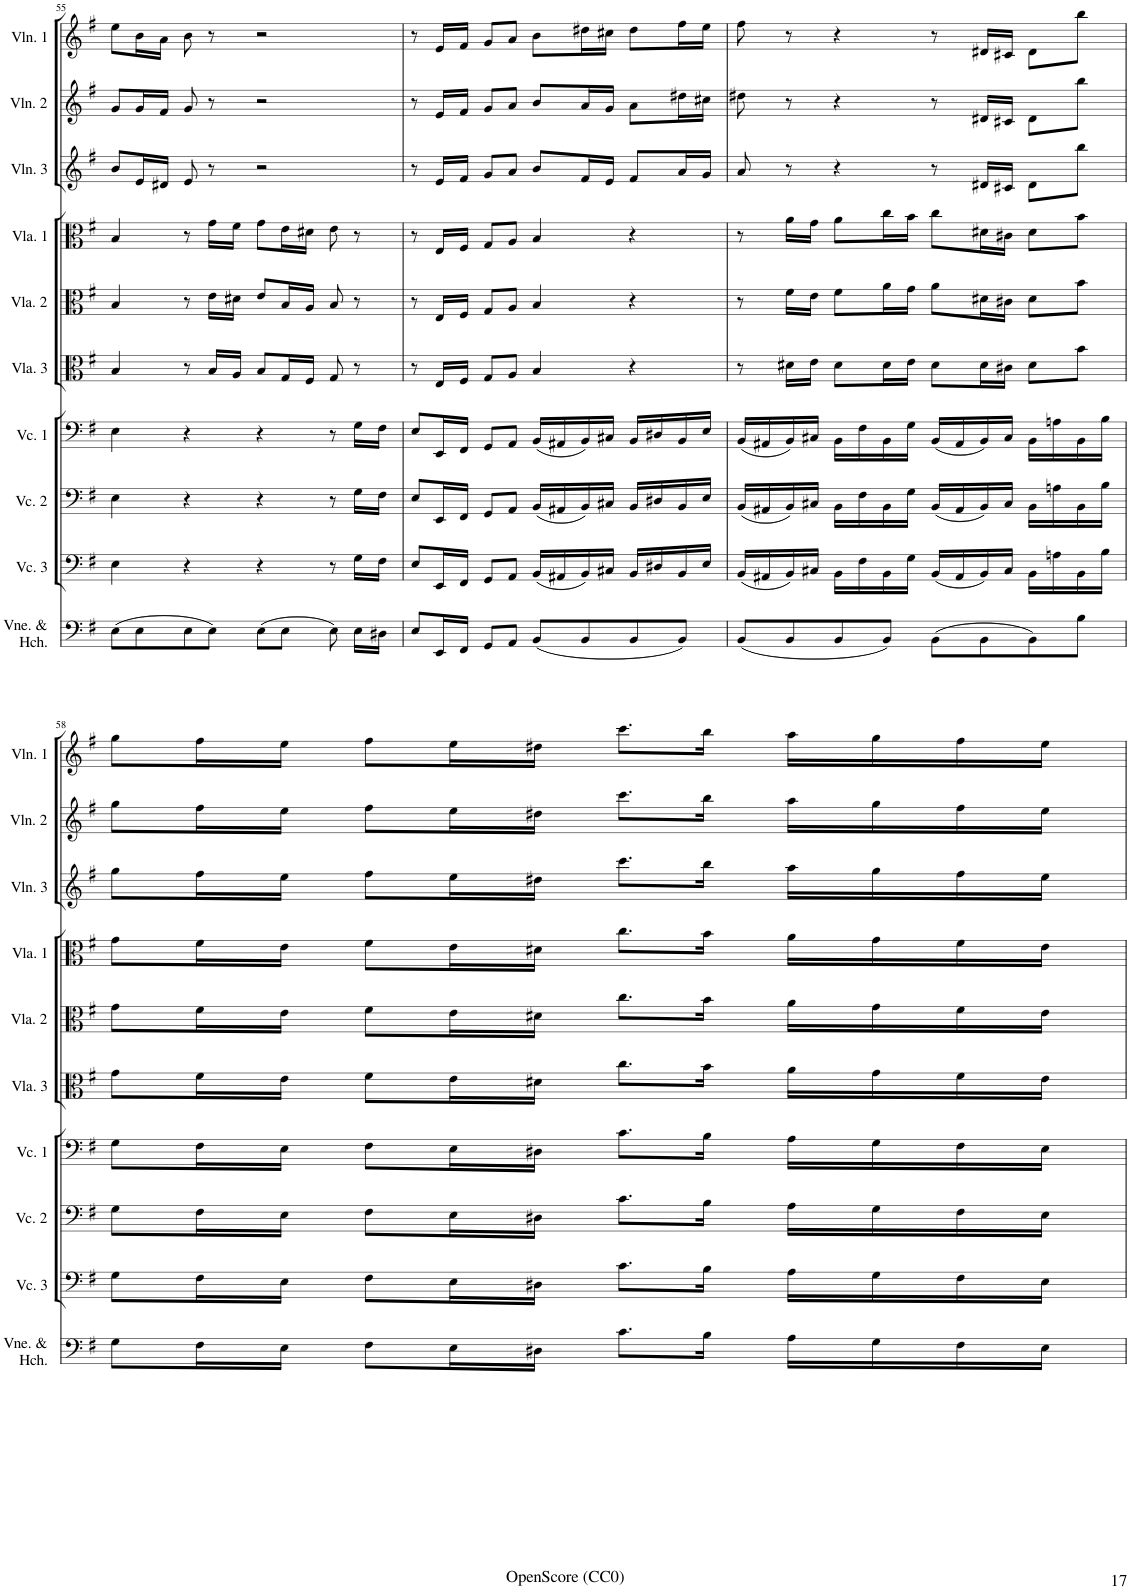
**kern	**kern	**kern	**kern	**kern	**kern	**kern	**kern	**kern	**kern
*part10	*part9	*part8	*part7	*part6	*part5	*part4	*part3	*part2	*part1
*staff10	*staff9	*staff8	*staff7	*staff6	*staff5	*staff4	*staff3	*staff2	*staff1
*I"Violone &amp; Harpsichord	*I"Violoncello 3	*I"Violoncello 2	*I"Violoncello 1	*I"Viola 3	*I"Viola 2	*I"Viola 1	*I"Violin 3	*I"Violin 2	*I"Violin 1
*I'Vne. &amp; Hch.	*I'Vc. 3	*I'Vc. 2	*I'Vc. 1	*I'Vla. 3	*I'Vla. 2	*I'Vla. 1	*I'Vln. 3	*I'Vln. 2	*I'Vln. 1
!!LO:PB:g=z
*clefF4	*clefF4	*clefF4	*clefF4	*clefC3	*clefC3	*clefC3	*clefG2	*clefG2	*clefG2
*k[f#]	*k[f#]	*k[f#]	*k[f#]	*k[f#]	*k[f#]	*k[f#]	*k[f#]	*k[f#]	*k[f#]
*M4/4	*M4/4	*M4/4	*M4/4	*M4/4	*M4/4	*M4/4	*M4/4	*M4/4	*M4/4
*met(c|)	*met(c|)	*met(c|)	*met(c|)	*met(c|)	*met(c|)	*met(c|)	*met(c|)	*met(c|)	*met(c|)
=55	=55	=55	=55	=55	=55	=55	=55	=55	=55
(8E\L	4E\	4E\	4E\	4B/	4B/	4B/	8b/L	8g/L	8ee\L
8E\	.	.	.	.	.	.	16e/L	16g/L	16b\L
.	.	.	.	.	.	.	16d#X/JJ	16f#/JJ	16a\JJ
8E\	4r	4r	4r	8r	8r	8r	8e/	8g/	8b\
8E\J)	.	.	.	16B/LL	16e\LL	16g\LL	8r	8r	8r
.	.	.	.	16A/JJ	16d#X\JJ	16f#\JJ	.	.	.
(8E\L	4r	4r	4r	8B/L	8e/L	8g\L	2r	2r	2r
8E\J	.	.	.	16G/L	16B/L	16e\L	.	.	.
.	.	.	.	16F#/JJ	16A/JJ	16d#X\JJ	.	.	.
8E\)	8r	8r	8r	8G/	8B/	8e\	.	.	.
16E\LL	16G\LL	16G\LL	16G\LL	8r	8r	8r	.	.	.
16D#X\JJ	16F#\JJ	16F#\JJ	16F#\JJ	.	.	.	.	.	.
=56	=56	=56	=56	=56	=56	=56	=56	=56	=56
8E/L	8E/L	8E/L	8E/L	8r	8r	8r	8r	8r	8r
16EE/L	16EE/L	16EE/L	16EE/L	16E/LL	16E/LL	16E/LL	16e/LL	16e/LL	16e/LL
16FF#/JJ	16FF#/JJ	16FF#/JJ	16FF#/JJ	16F#/JJ	16F#/JJ	16F#/JJ	16f#/JJ	16f#/JJ	16f#/JJ
8GG/L	8GG/L	8GG/L	8GG/L	8G/L	8G/L	8G/L	8g/L	8g/L	8g/L
8AA/J	8AA/J	8AA/J	8AA/J	8A/J	8A/J	8A/J	8a/J	8a/J	8a/J
(8BB/L	(16BB/LL	(16BB/LL	(16BB/LL	4B/	4B/	4B/	8b/L	8b/L	8b\L
.	16AA#X/	16AA#X/	16AA#X/	.	.	.	.	.	.
8BB/	16BB/)	16BB/)	16BB/)	.	.	.	16f#/L	16a/L	16dd#X\L
.	16C#X/JJ	16C#X/JJ	16C#X/JJ	.	.	.	16e/JJ	16g/JJ	16cc#X\JJ
8BB/	16BB/LL	16BB/LL	16BB/LL	4r	4r	4r	8f#/L	8a\L	8dd#\L
.	16D#X/	16D#X/	16D#X/	.	.	.	.	.	.
8BB/J)	16BB/	16BB/	16BB/	.	.	.	16a/L	16dd#X\L	16ff#\L
.	16E/JJ	16E/JJ	16E/JJ	.	.	.	16g/JJ	16cc#X\JJ	16ee\JJ
=57	=57	=57	=57	=57	=57	=57	=57	=57	=57
(8BB/L	(16BB/LL	(16BB/LL	(16BB/LL	8r	8r	8r	8a/	8dd#X\	8ff#\
.	16AA#X/	16AA#X/	16AA#X/	.	.	.	.	.	.
8BB/	16BB/)	16BB/)	16BB/)	16d#X\LL	16f#\LL	16a\LL	8r	8r	8r
.	16C#X/JJ	16C#X/JJ	16C#X/JJ	16e\JJ	16e\JJ	16g\JJ	.	.	.
8BB/	16BB\LL	16BB\LL	16BB\LL	8d#\L	8f#\L	8a\L	4r	4r	4r
.	16F#\	16F#\	16F#\	.	.	.	.	.	.
8BB/J)	16BB\	16BB\	16BB\	16d#\L	16a\L	16cc\L	.	.	.
.	16G\JJ	16G\JJ	16G\JJ	16e\JJ	16g\JJ	16b\JJ	.	.	.
(8BB\L	(16BB/LL	(16BB/LL	(16BB/LL	8d#\L	8a\L	8cc\L	8r	8r	8r
.	16AA#/	16AA#/	16AA#/	.	.	.	.	.	.
8BB\	16BB/)	16BB/)	16BB/)	16d#\L	16d#X\L	16d#X\L	16d#X/LL	16d#X/LL	16d#X/LL
.	16C#/JJ	16C#/JJ	16C#/JJ	16c#X\JJ	16c#X\JJ	16c#X\JJ	16c#X/JJ	16c#X/JJ	16c#X/JJ
8BB\)	16BB\LL	16BB\LL	16BB\LL	8d#\L	8d#\L	8d#\L	8d#\L	8d#\L	8d#\L
.	16An\	16An\	16An\	.	.	.	.	.	.
8B\J	16BB\	16BB\	16BB\	8b\J	8b\J	8b\J	8bb\J	8bb\J	8bb\J
.	16B\JJ	16B\JJ	16B\JJ	.	.	.	.	.	.
!!LO:LB:g=z
=58	=58	=58	=58	=58	=58	=58	=58	=58	=58
8G\L	8G\L	8G\L	8G\L	8g\L	8g\L	8g\L	8gg\L	8gg\L	8gg\L
16F#\L	16F#\L	16F#\L	16F#\L	16f#\L	16f#\L	16f#\L	16ff#\L	16ff#\L	16ff#\L
16E\JJ	16E\JJ	16E\JJ	16E\JJ	16e\JJ	16e\JJ	16e\JJ	16ee\JJ	16ee\JJ	16ee\JJ
8F#\L	8F#\L	8F#\L	8F#\L	8f#\L	8f#\L	8f#\L	8ff#\L	8ff#\L	8ff#\L
16E\L	16E\L	16E\L	16E\L	16e\L	16e\L	16e\L	16ee\L	16ee\L	16ee\L
16D#X\JJ	16D#X\JJ	16D#X\JJ	16D#X\JJ	16d#X\JJ	16d#X\JJ	16d#X\JJ	16dd#X\JJ	16dd#X\JJ	16dd#X\JJ
8.c\L	8.c\L	8.c\L	8.c\L	8.cc\L	8.cc\L	8.cc\L	8.ccc\L	8.ccc\L	8.ccc\L
16B\Jk	16B\Jk	16B\Jk	16B\Jk	16b\Jk	16b\Jk	16b\Jk	16bb\Jk	16bb\Jk	16bb\Jk
16A\LL	16A\LL	16A\LL	16A\LL	16a\LL	16a\LL	16a\LL	16aa\LL	16aa\LL	16aa\LL
16G\	16G\	16G\	16G\	16g\	16g\	16g\	16gg\	16gg\	16gg\
16F#\	16F#\	16F#\	16F#\	16f#\	16f#\	16f#\	16ff#\	16ff#\	16ff#\
16E\JJ	16E\JJ	16E\JJ	16E\JJ	16e\JJ	16e\JJ	16e\JJ	16ee\JJ	16ee\JJ	16ee\JJ
=	=	=	=	=	=	=	=	=	=
*-	*-	*-	*-	*-	*-	*-	*-	*-	*-
